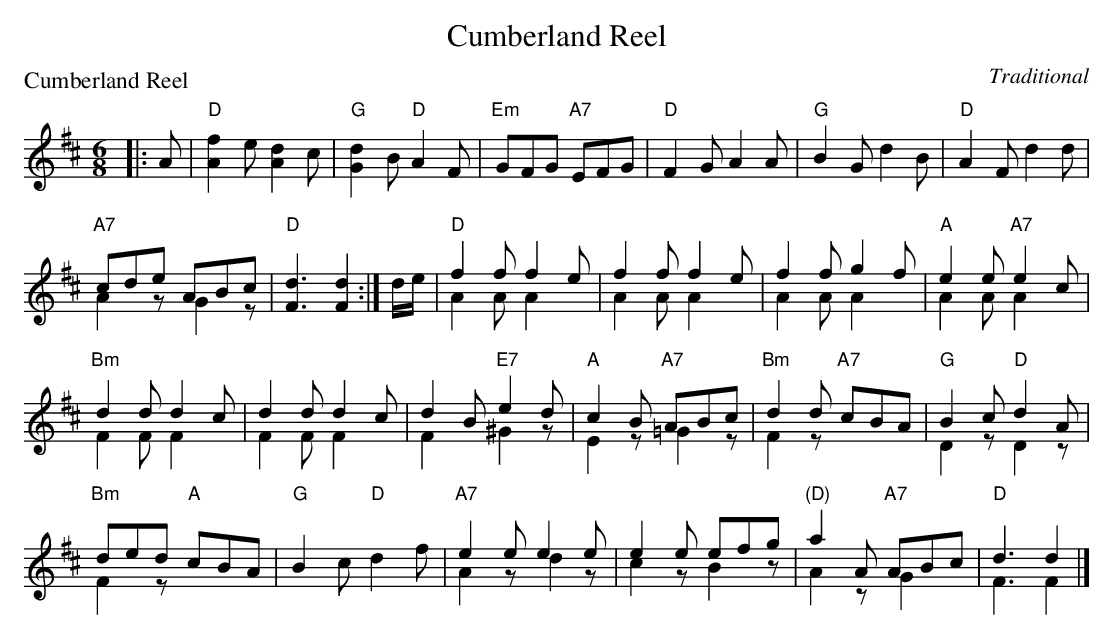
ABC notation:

X:1
T:Cumberland Reel
P:Cumberland Reel
C:Traditional
M:6/8
L:1/8
K:D
%%staves (1 2)
[V:1] |:A|"D"[f2A2]e [d2A2]c|"G"[d2G2]B "D"A2F|"Em"GFG "A7"EFG|"D"F2G A2A|\
[V:2] |:x|   x6             |   x6            |    x6         |   x6     |\
[V:1]     "G"B2G d2B|"D"A2F d2d|
[V:2]        x6     |   x6     |
[V:1]                           "A7"cde ABc|"D"[d3F3] [d2F2]:|\
[V:2]                               A2z G2z|   x3      x2   :|\
[V:1] d/e/|"D"f2f f2e|f2f f2e|f2f g2f|"A"e2e "A7"e2c|
[V:2] x   |   A2A A2x|A2A A2x|A2A A2x|   A2A     A2x|
[V:1]      "Bm"d2d d2c|d2d d2c|d2B "E7"e2d|"A"c2B "A7"ABc|\
[V:2]          F2F F2x|F2F F2x|F2x    ^G2z|   E2z    =G2z|\
[V:1]      "Bm"d2d "A7"cBA|"G"B2c "D"d2A|
[V:2]          F2z     x3 |   D2z    D2z|
[V:1]                                    "Bm"ded "A"cBA|"G"B2c "D"d2f|\
[V:2]                                        F2z    x3 |   x6        |\
[V:1]      "A7"e2e e2e|e2e efg|"(D)"a2A "A7"ABc|"D"d3 d2|]
[V:2]          A2z d2z|c2z B2z|     A2z     G2x|   F3 F2|]
